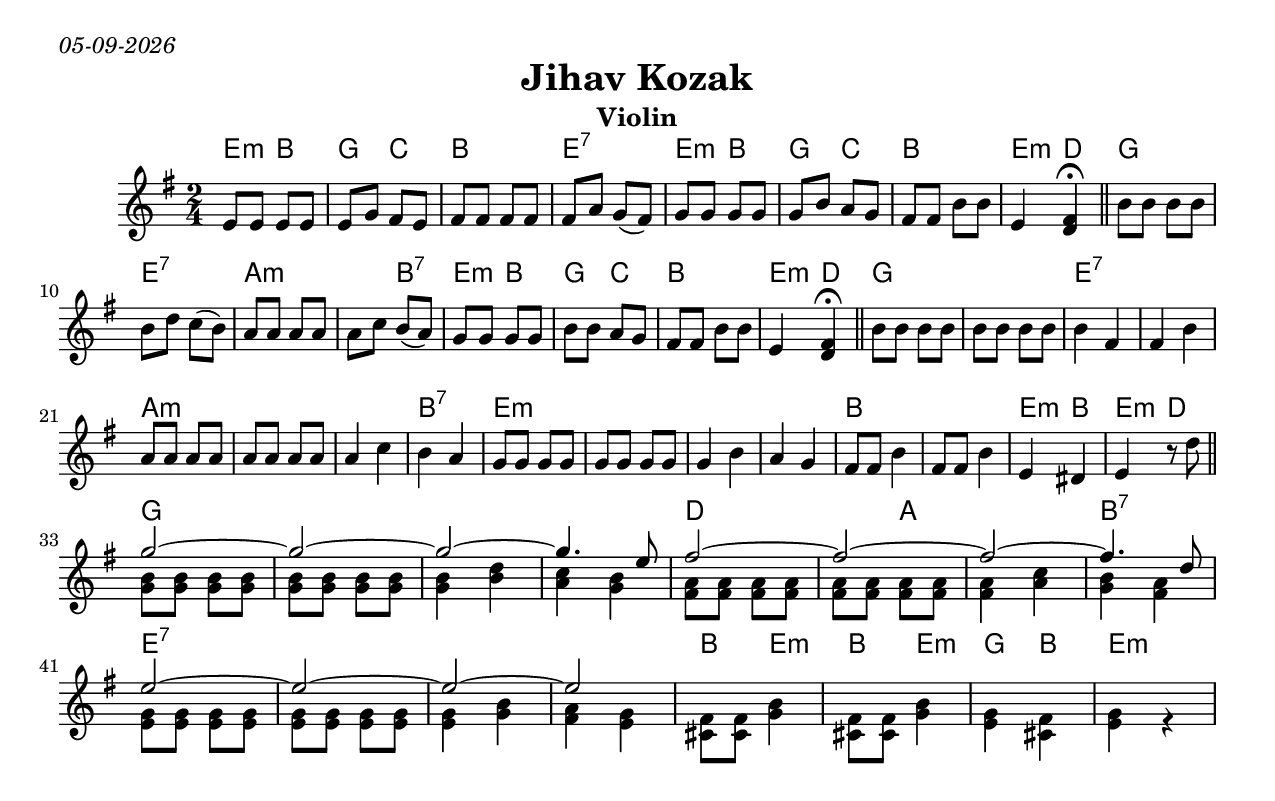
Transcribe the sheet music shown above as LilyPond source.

\version "2.20.0"
\include "english.ly"
\paper{
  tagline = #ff
  print-all-headers = ##t
  #(set-paper-size "letter")
}
date = #(strftime "%d-%m-%Y" (localtime (current-time)))

\markup{ \italic{ \date }  }

%\markup{ Got something to say? }

global = {
  \clef treble
  \key e \minor
  \time 2/4
  \set Score.markFormatter = #format-mark-box-alphabet
}

%#################################### Melody ########################
melody = \relative c' {
  \global
  %\partial 4 g4    %lead in notes

  e8 e e e
  e8 g fs e
  fs fs fs fs
  fs a g(fs)

  g g g g
  g b a g
  fs fs b b
  e,4 <<d fs \fermata >>  \bar"||" %add slur

  b8 b b b
  b d c(b)
  a a a a
  a c b(a)

  g g g g
  b b a g
  fs fs b b
  e,4 <<d fs\fermata >>  \bar "||"

  b8 b b b
  b b b b
  b4 fs
  fs4 b

  a8 a a a
  a a a a
  a4 c
  b4 a

  g8 g g g
  g g g g
  g4 b
  a4 g

  fs8 fs b4
  fs8 fs b4
  e,4 ds
  e r8 d'  \bar"||"
  \break
<<
  \relative {g''2 ~ g2 ~g2 ~ g4. e8
   fs2~fs2~fs2~fs4. d8
   e2~e~e~e
  }
  \\
  \relative {
   <<g'8 b>> <<g b>> <<g b>> <<g b>>
   <<g b>> <<g b>><<g b>><<g b>>
   <<g4 b>><<b d>>
   <<a4 c>><<g b>>

   <<fs8 a>><<fs a>><<fs8 a>><<fs a>>
   <<fs8 a>><<fs a>><<fs8 a>><<fs a>>
   <<fs4 a>> <<a c>>
   <<g4 b>><<fs a>>

   <<e8 g>><<e g>><<e g>><<e g>>
   <<e8 g>><<e g>><<e g>><<e g>>
   <<e4 g>> <<g b>>
   <<fs a>> <<e g>>

   <<cs,8 fs>><<cs fs>> <<g4 b>>
   <<cs,8 fs>><<cs fs>> <<g4 b>>
   <<e,4 g>> <<cs, fs>>
   <<e4 g>> r



  }
  %\\
  %\relative { f2 }
>>

}
%################################# Lyrics #####################
%\addlyrics{ \set stanza = #"1. " }
%################################# Chords #######################
harmonies = \chordmode {
   e4:m
   b4
   g4 c
   b2

   e2:7
   e4:m b4
   g4 c4
   b2
   e4:m d4
   %bar
   g2
   e2:7
   a4*3:m b4:7
   e4:m
   b4
   g4 c4
   b2
   e4:m d4

  %bar

  g2*2
  e2*2:7
  a2*3:m
  b2:7
  e2*4:m
  b2*2
  e4:m b4
  e4:m d

  % bar
  g2*4
  d4*3
  a4*3
  b2:7
  e2*4:7
  b4 e4:m
  b4 e4:m
  g4 b4
  e2:m
}

\score {
  % transpose score below
  %\transpose c d
  <<
    \new ChordNames {
      \set chordChanges = ##f
      \harmonies
    }
    \new Staff   \melody
  >>
  \header{
    title= "Jihav Kozak"
    subtitle=""
    composer= ""\version "2.22.2"

    instrument = "Violin"
    arranger= ""
  }
  \layout{indent = 1.0\cm}
  \midi {
    \tempo 4 = 120

    % \midi { }
  }
}
%{
% more verses:
\markup{}
\markup {
  \font-size #2
  \fill-line {
    \hspace #0.1 % distance from left margin
    \column {
      \line { "1."
\column {
 ""
}
      }
      \hspace #0.2 % vertical distance between verses
      \line { "2."
\column {
""
}
      }
    }
    \hspace #0.1  % horiz. distance between columns
    \column {
      \line { "3."
\column {
 ""
}
      }
      \hspace #0.2 % distance between verses
      \line { "4."
\column {
""
}
      }
    }
    \hspace #0.1 % distance to right margin
  }
}

%}